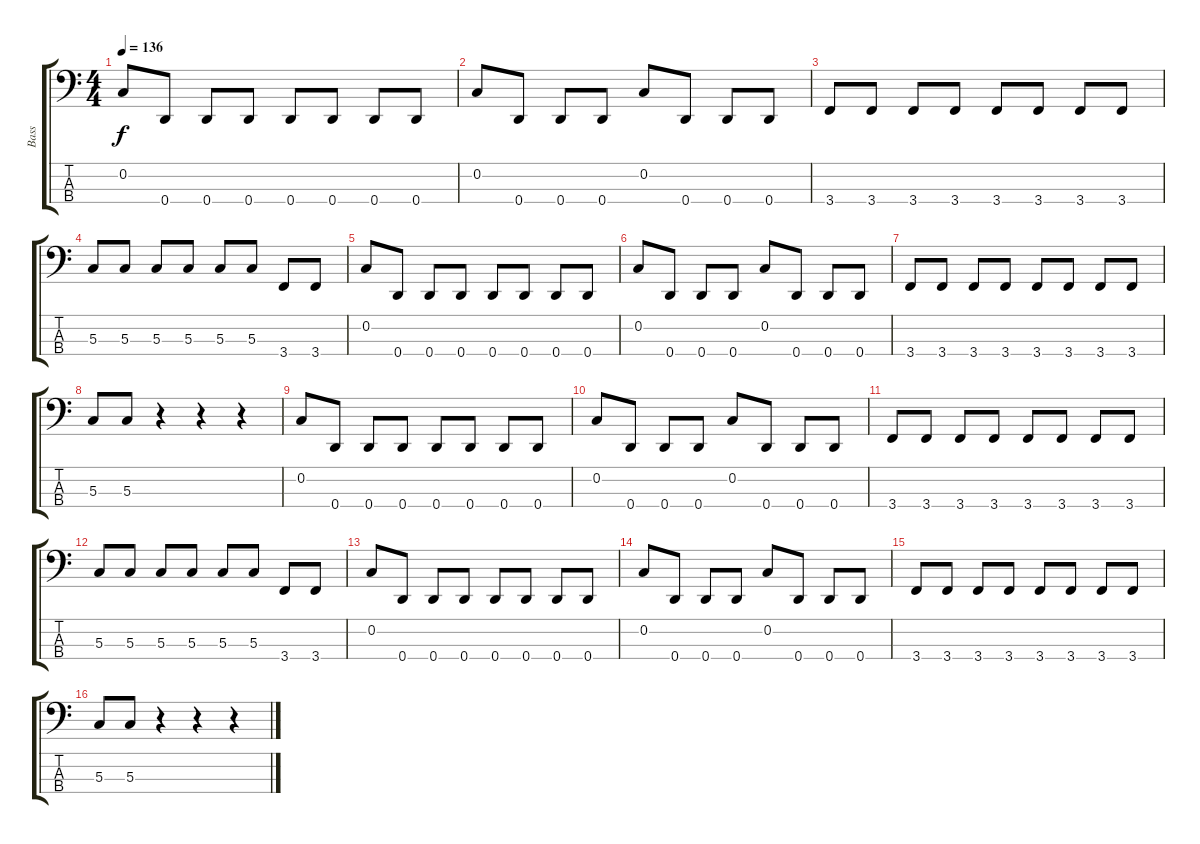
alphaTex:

\track ("Bass" "Bass") {instrument electricbassfinger}
\staff {score tabs}
\tuning (F2 C2 G1 D1) {hide}
\ts (4 4)
\tempo 136
\clef f4
\ks c
0.2.8{dy f} 0.4.8 0.4.8 0.4.8 0.4.8 0.4.8 0.4.8 0.4.8 |
0.2.8 0.4.8 0.4.8 0.4.8 0.2.8 0.4.8 0.4.8 0.4.8 |
3.4.8 3.4.8 3.4.8 3.4.8 3.4.8 3.4.8 3.4.8 3.4.8 |
5.3.8 5.3.8 5.3.8 5.3.8 5.3.8 5.3.8 3.4.8 3.4.8 |
0.2.8 0.4.8 0.4.8 0.4.8 0.4.8 0.4.8 0.4.8 0.4.8 |
0.2.8 0.4.8 0.4.8 0.4.8 0.2.8 0.4.8 0.4.8 0.4.8 |
3.4.8 3.4.8 3.4.8 3.4.8 3.4.8 3.4.8 3.4.8 3.4.8 |
5.3.8 5.3.8 r.4 r.4 r.4 |
0.2.8 0.4.8 0.4.8 0.4.8 0.4.8 0.4.8 0.4.8 0.4.8 |
0.2.8 0.4.8 0.4.8 0.4.8 0.2.8 0.4.8 0.4.8 0.4.8 |
3.4.8 3.4.8 3.4.8 3.4.8 3.4.8 3.4.8 3.4.8 3.4.8 |
5.3.8 5.3.8 5.3.8 5.3.8 5.3.8 5.3.8 3.4.8 3.4.8 |
0.2.8 0.4.8 0.4.8 0.4.8 0.4.8 0.4.8 0.4.8 0.4.8 |
0.2.8 0.4.8 0.4.8 0.4.8 0.2.8 0.4.8 0.4.8 0.4.8 |
3.4.8 3.4.8 3.4.8 3.4.8 3.4.8 3.4.8 3.4.8 3.4.8 |
5.3.8 5.3.8 r.4 r.4 r.4
